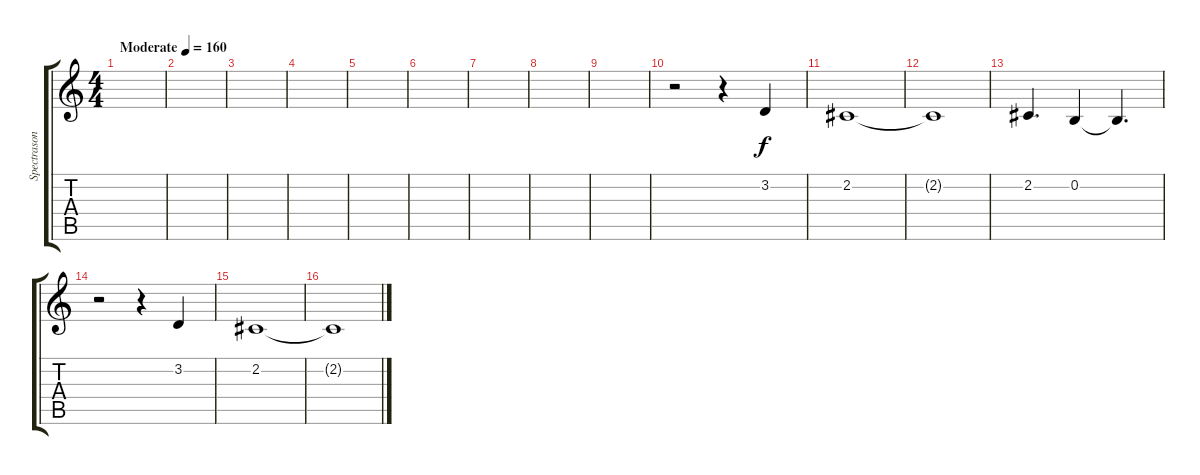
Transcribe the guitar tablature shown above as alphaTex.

\track ("Spectrasonics Omnisphere" "Spectrason") {instrument pad8sweep}
\staff {score tabs}
\tuning (E4 B3 G3 D3 A2 E2) {hide}
\ts (4 4)
\tempo (160 "Moderate")
\clef g2
\ks c
|
|
|
|
|
|
|
|
|
r.2 r.4 3.2.4 |
2.2.1 |
2.2{t}.1 |
2.2.4{d} 0.2.4 0.2{t}.4{d} |
r.2 r.4 3.2.4 |
2.2.1 |
2.2{t}.1
